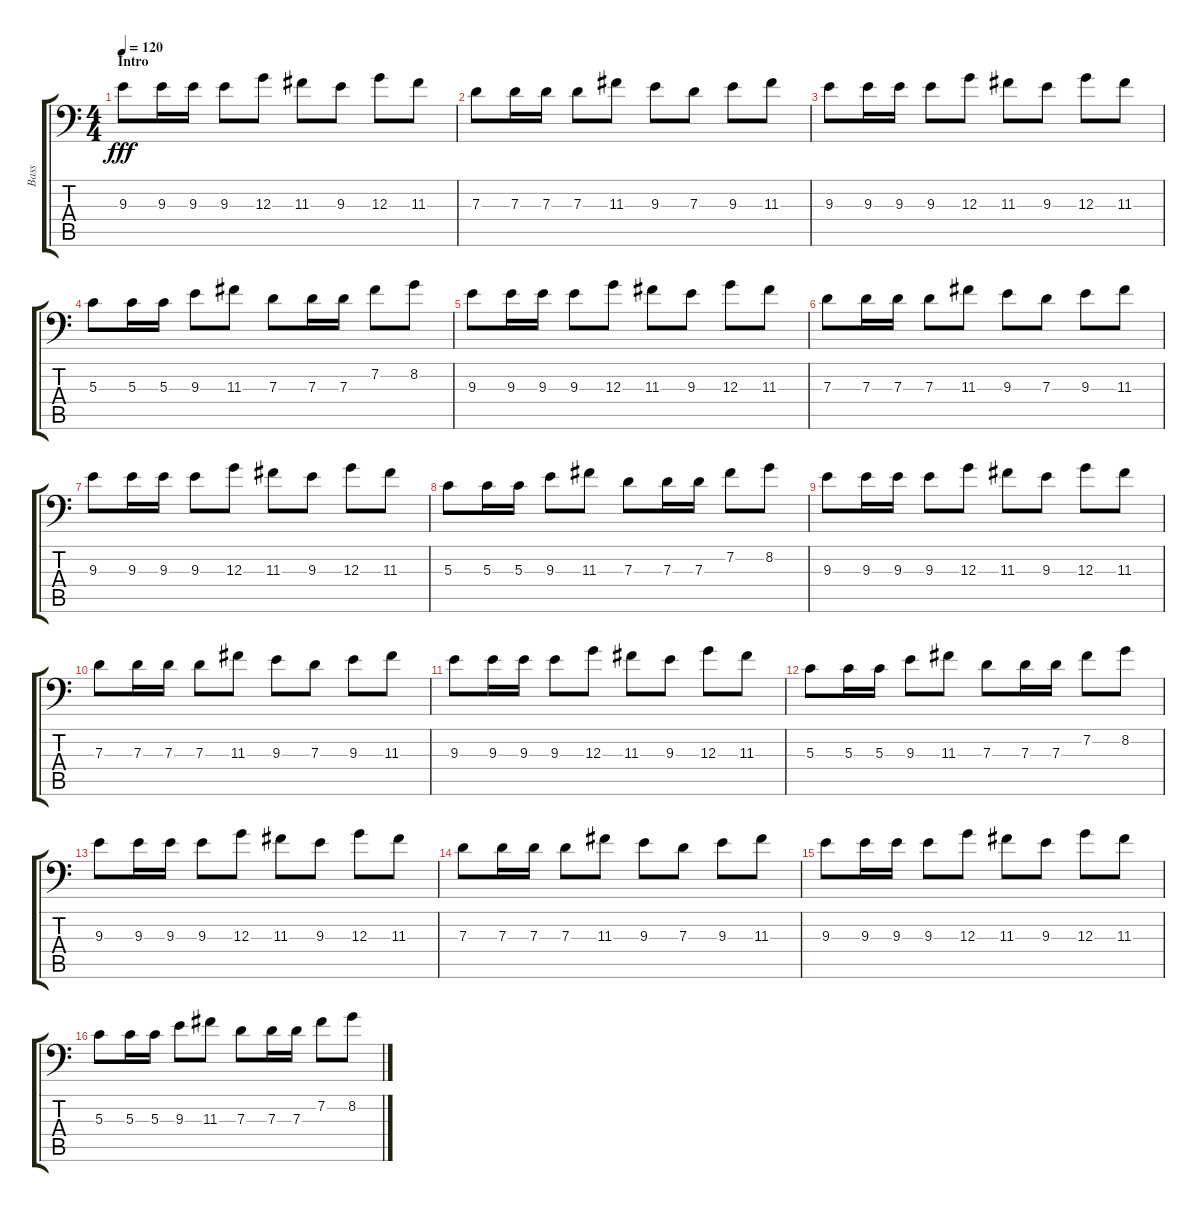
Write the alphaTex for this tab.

\track ("Bass" "Bass") {instrument electricbassfinger}
\staff {score tabs}
\tuning (E3 B2 G2 D2 A1 E1) {hide}
\ts (4 4)
\section ("" "Intro")
\tempo 120
\clef f4
\ks c
9.3.8{dy fff instrument electricbassfinger} 9.3.16 9.3.16 9.3.8 12.3.8 11.3.8 9.3.8 12.3.8 11.3.8 |
7.3.8 7.3.16 7.3.16 7.3.8 11.3.8 9.3.8 7.3.8 9.3.8 11.3.8 |
9.3.8 9.3.16 9.3.16 9.3.8 12.3.8 11.3.8 9.3.8 12.3.8 11.3.8 |
5.3.8 5.3.16 5.3.16 9.3.8 11.3.8 7.3.8 7.3.16 7.3.16 7.2.8 8.2.8 |
9.3.8 9.3.16 9.3.16 9.3.8 12.3.8 11.3.8 9.3.8 12.3.8 11.3.8 |
7.3.8 7.3.16 7.3.16 7.3.8 11.3.8 9.3.8 7.3.8 9.3.8 11.3.8 |
9.3.8 9.3.16 9.3.16 9.3.8 12.3.8 11.3.8 9.3.8 12.3.8 11.3.8 |
5.3.8 5.3.16 5.3.16 9.3.8 11.3.8 7.3.8 7.3.16 7.3.16 7.2.8 8.2.8 |
9.3.8 9.3.16 9.3.16 9.3.8 12.3.8 11.3.8 9.3.8 12.3.8 11.3.8 |
7.3.8 7.3.16 7.3.16 7.3.8 11.3.8 9.3.8 7.3.8 9.3.8 11.3.8 |
9.3.8 9.3.16 9.3.16 9.3.8 12.3.8 11.3.8 9.3.8 12.3.8 11.3.8 |
5.3.8 5.3.16 5.3.16 9.3.8 11.3.8 7.3.8 7.3.16 7.3.16 7.2.8 8.2.8 |
9.3.8 9.3.16 9.3.16 9.3.8 12.3.8 11.3.8 9.3.8 12.3.8 11.3.8 |
7.3.8 7.3.16 7.3.16 7.3.8 11.3.8 9.3.8 7.3.8 9.3.8 11.3.8 |
9.3.8 9.3.16 9.3.16 9.3.8 12.3.8 11.3.8 9.3.8 12.3.8 11.3.8 |
5.3.8 5.3.16 5.3.16 9.3.8 11.3.8 7.3.8 7.3.16 7.3.16 7.2.8 8.2.8
